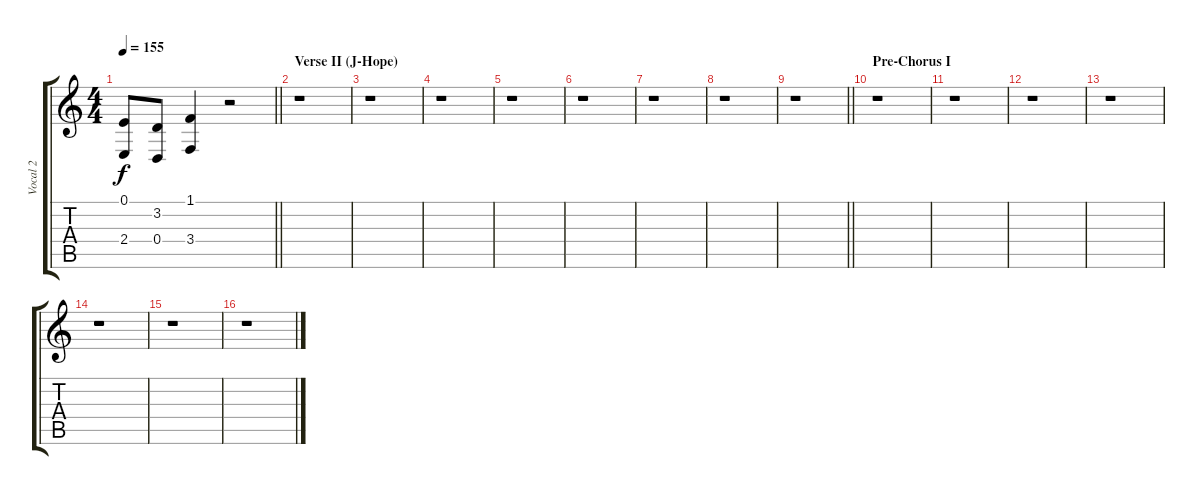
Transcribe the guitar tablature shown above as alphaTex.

\track ("Vocal 2" "Vocal 2") {instrument flute}
\staff {score tabs}
\tuning (E4 B3 G3 D3 A2 E2) {hide}
\ts (4 4)
\tempo 155
\clef g2
\barLineRight lightlight
\ks c
(0.1 2.4).8{dy f} (3.2 0.4).8 (1.1 3.4).4 r.2 |
\section ("" "Verse II (J-Hope)")
r.1 |
r.1 |
r.1 |
r.1 |
r.1 |
r.1 |
r.1 |
\barLineRight lightlight
r.1 |
\section ("" "Pre-Chorus I")
r.1 |
r.1 |
r.1 |
r.1 |
r.1 |
r.1 |
r.1
